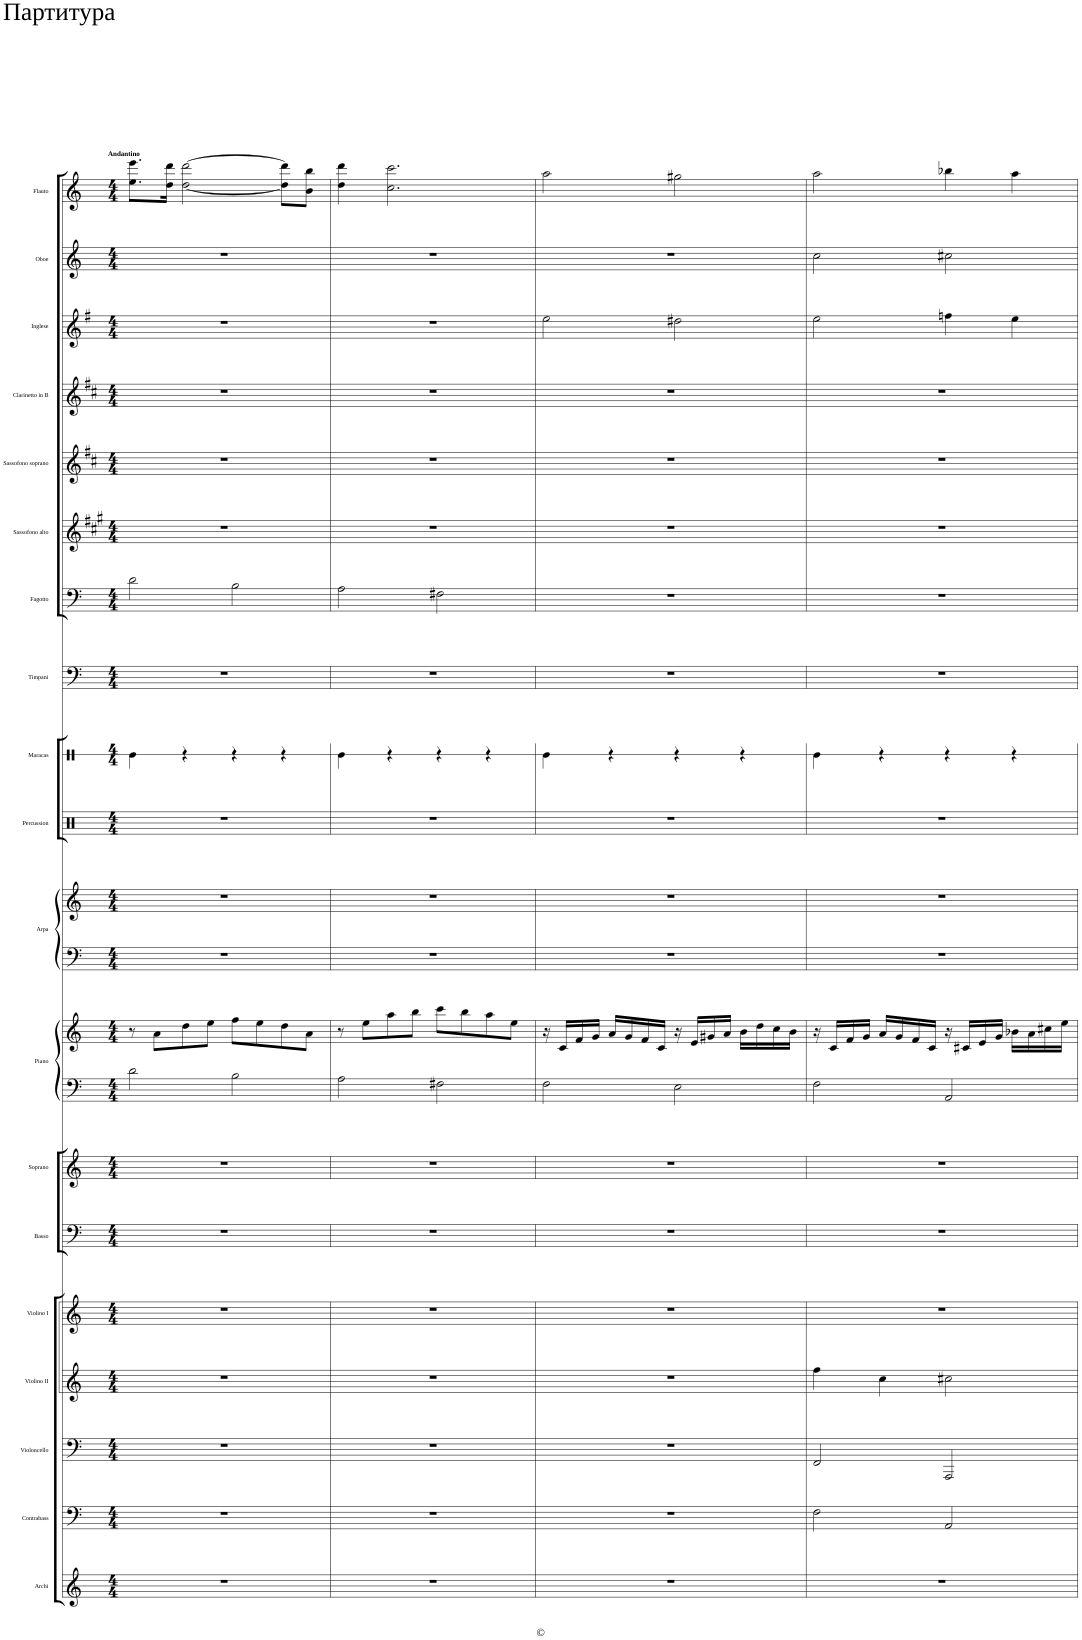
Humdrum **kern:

**kern	**kern	**kern	**kern	**kern	**kern	**kern	**kern	**kern	**kern	**kern	**kern	**kern	**kern	**kern	**kern	**kern	**kern	**kern	**kern	**kern
*part19	*part18	*part17	*part16	*part15	*part14	*part13	*part12	*part12	*part11	*part11	*part10	*part9	*part8	*part7	*part6	*part5	*part4	*part3	*part2	*part1
*staff21	*staff20	*staff19	*staff18	*staff17	*staff16	*staff15	*staff14	*staff13	*staff12	*staff11	*staff10	*staff9	*staff8	*staff7	*staff6	*staff5	*staff4	*staff3	*staff2	*staff1
*I"Archi	*I"Contrabass	*I"Violoncello	*I"Violino II	*I"Violino I	*I"Basso	*I"Soprano	*I"Piano	*	*I"Arpa	*	*I"Percussion	*I"Maracas	*I"Timpani	*I"Fagotto	*I"Sassofono alto	*I"Sassofono soprano	*I"Clarinetto in B	*I"Inglese	*I"Oboe	*I"Flauto
*I'Arc.	*I'Cb.	*I'Vc.	*I'Vn. II	*I'Vn. I	*I'B	*I'S.	*I'P-no	*	*I'Ar.	*	*I'Perc.	*I'Mrcs.	*I'Timp.	*I'Fag.	*I'Sass. a.	*I'Sass. s.	*I'Cl. (B)	*I'Ing.	*I'Ob.	*I'Fl.
*	*	*	*	*	*	*	*	*	*	*	*	*stria1	*	*	*	*	*	*	*	*
*clefG2	*clefF4	*clefF4	*clefG2	*clefG2	*clefF4	*clefG2	*clefF4	*clefG2	*clefF4	*clefG2	*clefX	*clefX	*clefF4	*clefF4	*clefG2	*clefG2	*clefG2	*clefG2	*clefG2	*clefG2
*	*Trd7c12	*	*	*	*	*	*	*	*	*	*	*	*	*	*Trd5c9	*Trd1c2	*Trd1c2	*Trd4c7	*	*
*k[]	*k[]	*k[]	*k[]	*k[]	*k[]	*k[]	*k[]	*k[]	*k[]	*k[]	*k[]	*k[]	*k[]	*k[]	*k[f#c#g#]	*k[f#c#]	*k[f#c#]	*k[f#]	*k[]	*k[]
*M4/4	*M4/4	*M4/4	*M4/4	*M4/4	*M4/4	*M4/4	*M4/4	*M4/4	*M4/4	*M4/4	*M4/4	*M4/4	*M4/4	*M4/4	*M4/4	*M4/4	*M4/4	*M4/4	*M4/4	*M4/4
=1	=1	=1	=1	=1	=1	=1	=1	=1	=1	=1	=1	=1	=1	=1	=1	=1	=1	=1	=1	=1
!	!	!	!	!	!	!	!	!	!	!	!	!	!	!	!	!	!	!	!	!LO:TX:a:B:t=Andantino
1r	1r	1r	1r	1r	1r	1r	2d\	8r	1r	1r	1r	4Re\	1r	2d\	1r	1r	1r	1r	1r	8.ee\ 8.eee\L
.	.	.	.	.	.	.	.	8a\L	.	.	.	.	.	.	.	.	.	.	.	.
.	.	.	.	.	.	.	.	.	.	.	.	.	.	.	.	.	.	.	.	16dd\ 16ddd\Jk
.	.	.	.	.	.	.	.	8dd\	.	.	.	4r	.	.	.	.	.	.	.	[2dd\ [2ddd\
.	.	.	.	.	.	.	.	8ee\J	.	.	.	.	.	.	.	.	.	.	.	.
.	.	.	.	.	.	.	2B\	8ff\L	.	.	.	4r	.	2B\	.	.	.	.	.	.
.	.	.	.	.	.	.	.	8ee\	.	.	.	.	.	.	.	.	.	.	.	.
.	.	.	.	.	.	.	.	8dd\	.	.	.	4r	.	.	.	.	.	.	.	8dd\] 8ddd\]L
.	.	.	.	.	.	.	.	8a\J	.	.	.	.	.	.	.	.	.	.	.	8b\ 8bb\J
=2	=2	=2	=2	=2	=2	=2	=2	=2	=2	=2	=2	=2	=2	=2	=2	=2	=2	=2	=2	=2
1r	1r	1r	1r	1r	1r	1r	2A\	8r	1r	1r	1r	4Re\	1r	2A\	1r	1r	1r	1r	1r	4dd\ 4ddd\
.	.	.	.	.	.	.	.	8ee\L	.	.	.	.	.	.	.	.	.	.	.	.
.	.	.	.	.	.	.	.	8aa\	.	.	.	4r	.	.	.	.	.	.	.	2.cc\ 2.ccc\
.	.	.	.	.	.	.	.	8bb\J	.	.	.	.	.	.	.	.	.	.	.	.
.	.	.	.	.	.	.	2F#X\	8ccc\L	.	.	.	4r	.	2F#X\	.	.	.	.	.	.
.	.	.	.	.	.	.	.	8bb\	.	.	.	.	.	.	.	.	.	.	.	.
.	.	.	.	.	.	.	.	8aa\	.	.	.	4r	.	.	.	.	.	.	.	.
.	.	.	.	.	.	.	.	8ee\J	.	.	.	.	.	.	.	.	.	.	.	.
=3	=3	=3	=3	=3	=3	=3	=3	=3	=3	=3	=3	=3	=3	=3	=3	=3	=3	=3	=3	=3
1r	1r	1r	1r	1r	1r	1r	2F\	16r	1r	1r	1r	4Re\	1r	1r	1r	1r	1r	2ee\	1r	2aa\
.	.	.	.	.	.	.	.	16c/LL	.	.	.	.	.	.	.	.	.	.	.	.
.	.	.	.	.	.	.	.	16f/	.	.	.	.	.	.	.	.	.	.	.	.
.	.	.	.	.	.	.	.	16g/JJ	.	.	.	.	.	.	.	.	.	.	.	.
.	.	.	.	.	.	.	.	16a/LL	.	.	.	4r	.	.	.	.	.	.	.	.
.	.	.	.	.	.	.	.	16g/	.	.	.	.	.	.	.	.	.	.	.	.
.	.	.	.	.	.	.	.	16f/	.	.	.	.	.	.	.	.	.	.	.	.
.	.	.	.	.	.	.	.	16c/JJ	.	.	.	.	.	.	.	.	.	.	.	.
.	.	.	.	.	.	.	2E\	16r	.	.	.	4r	.	.	.	.	.	2dd#X\	.	2gg#X\
.	.	.	.	.	.	.	.	16e/LL	.	.	.	.	.	.	.	.	.	.	.	.
.	.	.	.	.	.	.	.	16g#X/	.	.	.	.	.	.	.	.	.	.	.	.
.	.	.	.	.	.	.	.	16a/JJ	.	.	.	.	.	.	.	.	.	.	.	.
.	.	.	.	.	.	.	.	16b\LL	.	.	.	4r	.	.	.	.	.	.	.	.
.	.	.	.	.	.	.	.	16dd\	.	.	.	.	.	.	.	.	.	.	.	.
.	.	.	.	.	.	.	.	16cc\	.	.	.	.	.	.	.	.	.	.	.	.
.	.	.	.	.	.	.	.	16b\JJ	.	.	.	.	.	.	.	.	.	.	.	.
=4	=4	=4	=4	=4	=4	=4	=4	=4	=4	=4	=4	=4	=4	=4	=4	=4	=4	=4	=4	=4
1r	2F\	2FF/	4ff\	1r	1r	1r	2F\	16r	1r	1r	1r	4Re\	1r	1r	1r	1r	1r	2ee\	2cc\	2aa\
.	.	.	.	.	.	.	.	16c/LL	.	.	.	.	.	.	.	.	.	.	.	.
.	.	.	.	.	.	.	.	16f/	.	.	.	.	.	.	.	.	.	.	.	.
.	.	.	.	.	.	.	.	16g/JJ	.	.	.	.	.	.	.	.	.	.	.	.
.	.	.	4cc\	.	.	.	.	16a/LL	.	.	.	4r	.	.	.	.	.	.	.	.
.	.	.	.	.	.	.	.	16g/	.	.	.	.	.	.	.	.	.	.	.	.
.	.	.	.	.	.	.	.	16f/	.	.	.	.	.	.	.	.	.	.	.	.
.	.	.	.	.	.	.	.	16c/JJ	.	.	.	.	.	.	.	.	.	.	.	.
.	2AA/	2AAA/	2cc#X\	.	.	.	2AA/	16r	.	.	.	4r	.	.	.	.	.	4ffn\	2cc#X\	4bb-X\
.	.	.	.	.	.	.	.	16c#X/LL	.	.	.	.	.	.	.	.	.	.	.	.
.	.	.	.	.	.	.	.	16e/	.	.	.	.	.	.	.	.	.	.	.	.
.	.	.	.	.	.	.	.	16g/JJ	.	.	.	.	.	.	.	.	.	.	.	.
.	.	.	.	.	.	.	.	16b-X\LL	.	.	.	4r	.	.	.	.	.	4ee\	.	4aa\
.	.	.	.	.	.	.	.	16a\	.	.	.	.	.	.	.	.	.	.	.	.
.	.	.	.	.	.	.	.	16cc#X\	.	.	.	.	.	.	.	.	.	.	.	.
.	.	.	.	.	.	.	.	16ee\JJ	.	.	.	.	.	.	.	.	.	.	.	.
=	=	=	=	=	=	=	=	=	=	=	=	=	=	=	=	=	=	=	=	=
*-	*-	*-	*-	*-	*-	*-	*-	*-	*-	*-	*-	*-	*-	*-	*-	*-	*-	*-	*-	*-
